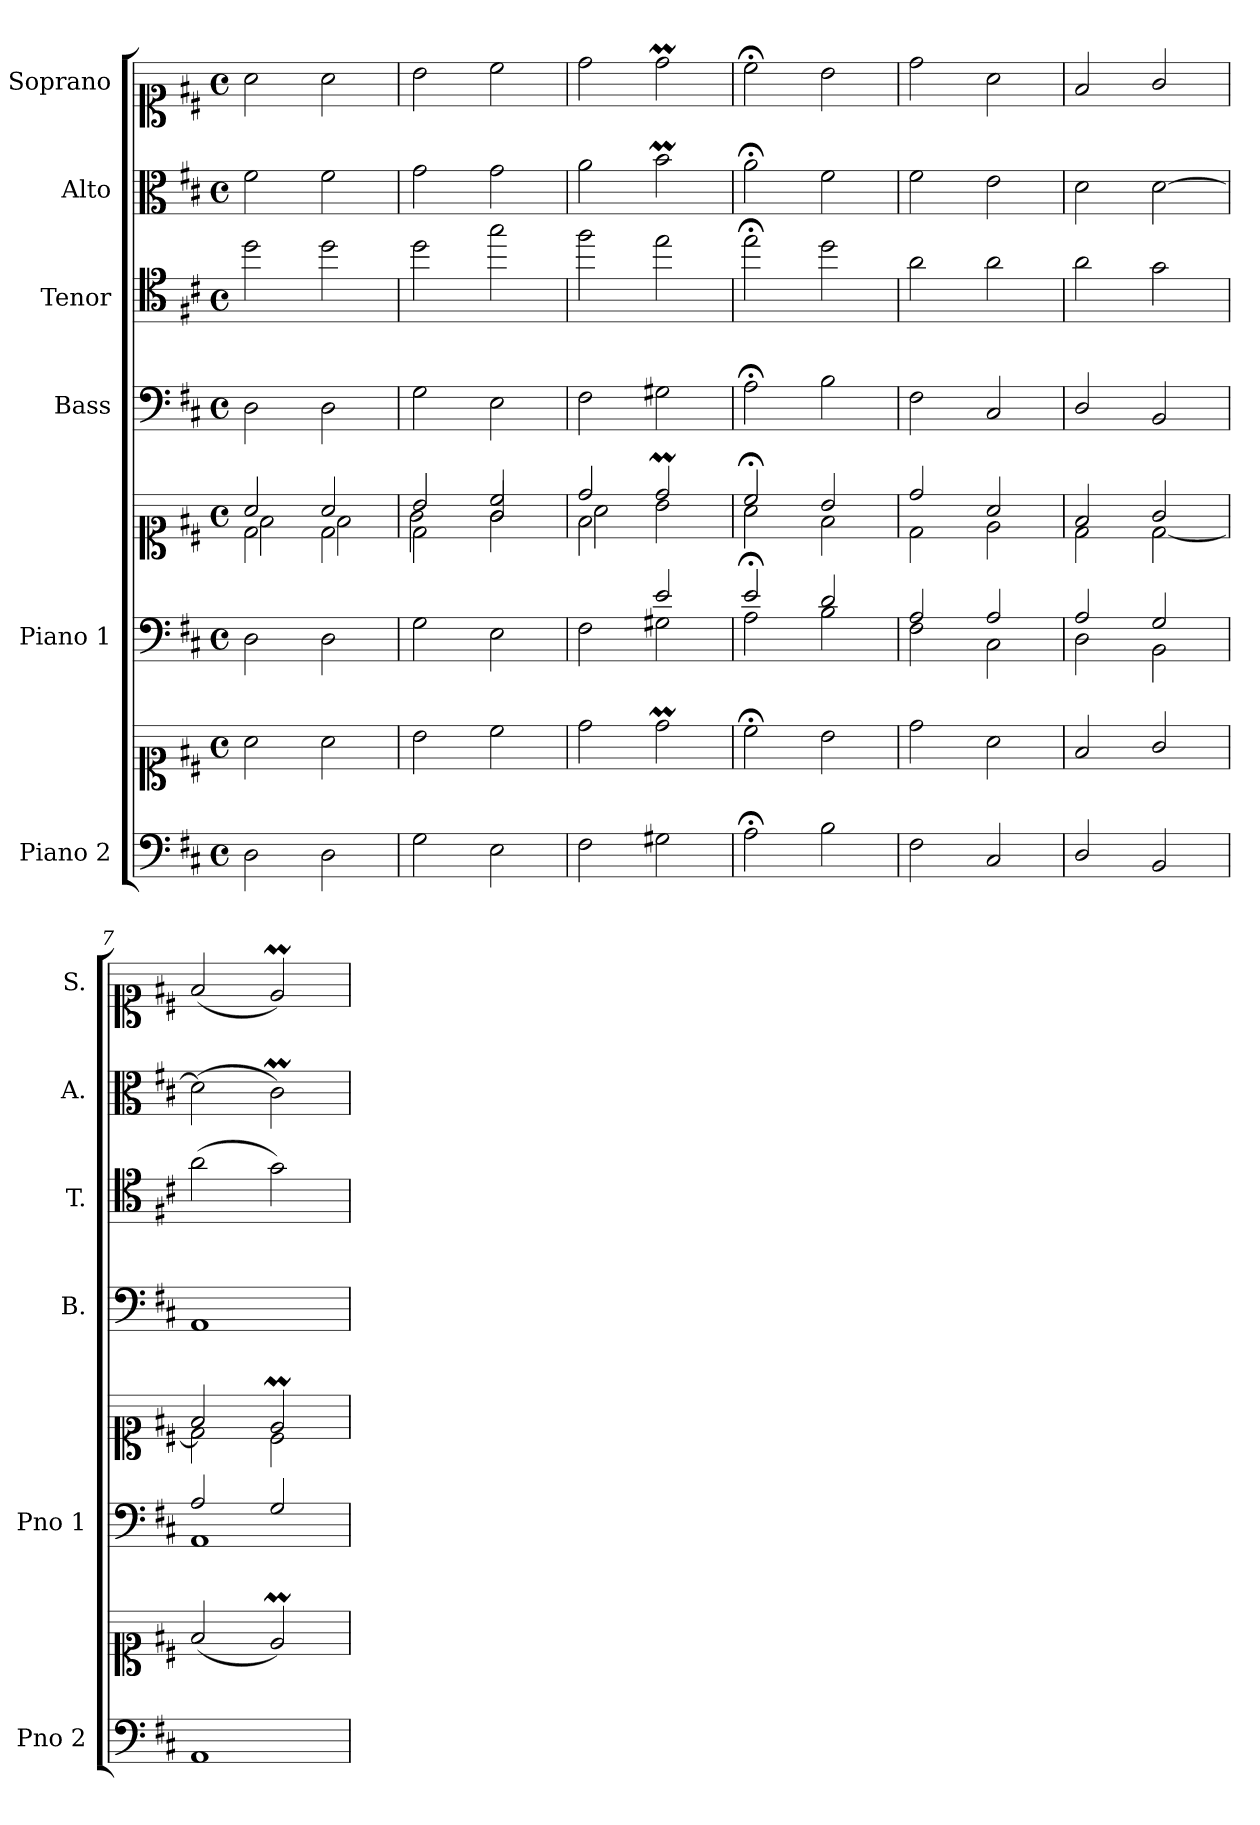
**kern	**kern	**kern	**kern	**kern	**kern	**kern	**kern
*part6	*part6	*part5	*part5	*part4	*part3	*part2	*part1
*staff8	*staff7	*staff6	*staff5	*staff4	*staff3	*staff2	*staff1
*I"Piano 2	*	*I"Piano 1	*	*I"Bass	*I"Tenor	*I"Alto	*I"Soprano
*I'Pno 2	*	*I'Pno 1	*	*I'B.	*I'T.	*I'A.	*I'S.
*clefF4	*clefC1	*clefF4	*clefC1	*clefF4	*clefC4	*clefC3	*clefC1
*	*	*	*	*	*ITrd7c12	*	*
*k[f#c#]	*k[f#c#]	*k[f#c#]	*k[f#c#]	*k[f#c#]	*k[f#c#]	*k[f#c#]	*k[f#c#]
*D:	*D:	*D:	*D:	*D:	*D:	*D:	*D:
*M4/4	*M4/4	*M4/4	*M4/4	*M4/4	*M4/4	*M4/4	*M4/4
*met(c)	*met(c)	*met(c)	*met(c)	*met(c)	*met(c)	*met(c)	*met(c)
=1	=1	=1	=1	=1	=1	=1	=1
*	*	*	*^	*	*	*	*
*	*	*	*	*^	*	*	*	*
2D\	2a\	2D\	2a/	2d\	2f#\	2D\	2d\	2f#\	2a\
2D\	2a\	2D\	2a/	2d\	2f#\	2D\	2d\	2f#\	2a\
=2	=2	=2	=2	=2	=2	=2	=2	=2	=2
2G\	2b\	2G\	2b/	2d\	2g\	2G\	2d\	2g\	2b\
2E\	2cc#\	2E\	2cc#/	2g\	2g/	2E\	2g\	2g\	2cc#\
=3	=3	=3	=3	=3	=3	=3	=3	=3	=3
*	*	*^	*	*	*	*	*	*	*
2F#\	2dd\	2ryy	2F#\	2dd/	2f#\	2a\	2F#\	2f#\	2a\	2dd\
2G#X\	2ddM\	2e/	2G#X\	2ddM/	2ryy	2b\	2G#X\	2e\	2bM\	2ddM\
*	*	*	*	*	*v	*v	*	*	*	*
=4	=4	=4	=4	=4	=4	=4	=4	=4	=4
2A;\	2cc#;<\	2e;/	2A\	2cc#;</	2a\	2A;<\	2e;<\	2a;<\	2cc#;<\
2B\	2b\	2d/	2B\	2b/	2f#\	2B\	2d\	2f#\	2b\
=5	=5	=5	=5	=5	=5	=5	=5	=5	=5
2F#\	2dd\	2A/	2F#\	2dd/	2d\	2F#\	2A\	2f#\	2dd\
2C#/	2a\	2A/	2C#\	2a/	2e\	2C#/	2A\	2e\	2a\
=6	=6	=6	=6	=6	=6	=6	=6	=6	=6
2D/	2f#/	2A/	2D\	2f#/	2d\	2D/	2A\	2d\	2f#/
2BB/	2g/	2G/	2BB\	2g/	[<2d\	2BB/	2G\	[>2d\	2g/
=7	=7	=7	=7	=7	=7	=7	=7	=7	=7
1AA/	(2f#/	2A/	1AA\	2f#/	2d\]	1AA/	(2A\	(2d\]	(2f#/
.	2eM/)	2G/	.	2eM/	2c#\	.	2G\)	2c#m\)	2eM/)
*	*	*v	*v	*	*	*	*	*	*
*	*	*	*v	*v	*	*	*	*
=	=	=	=	=	=	=	=
*-	*-	*-	*-	*-	*-	*-	*-
